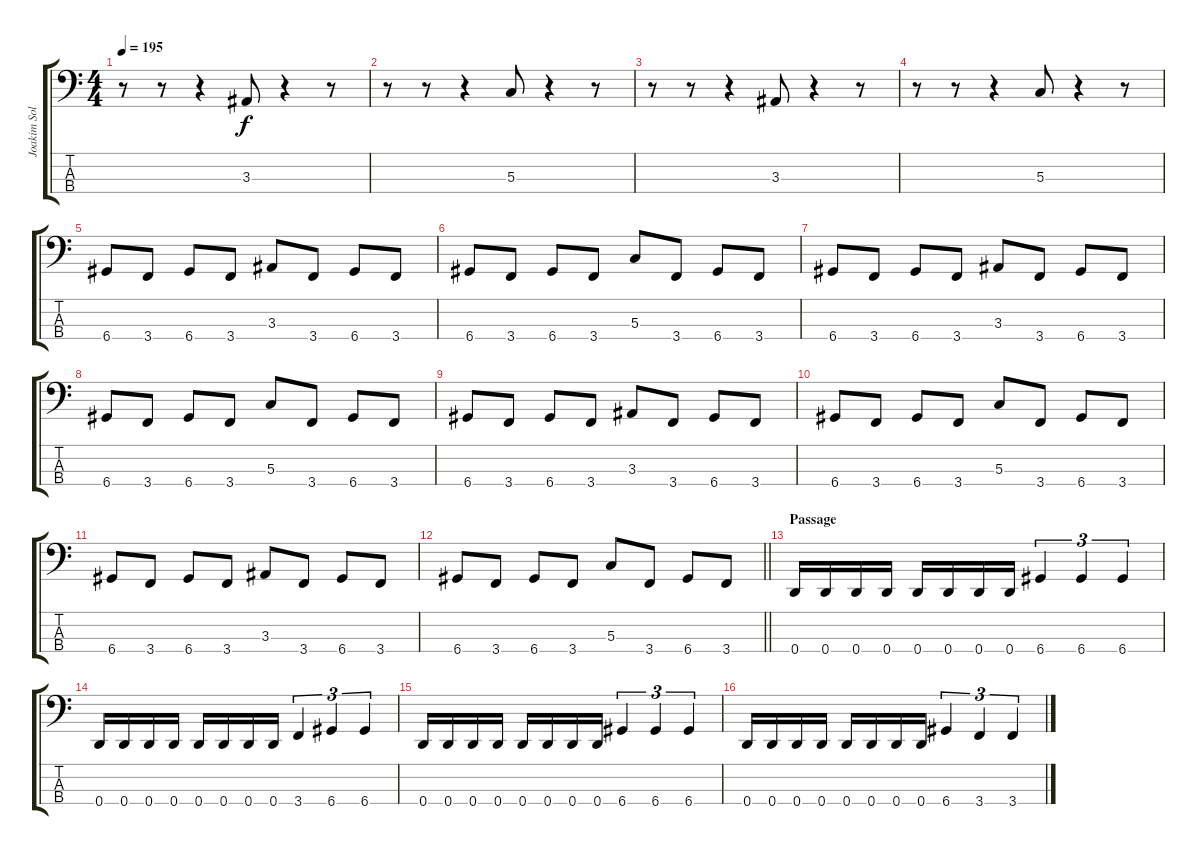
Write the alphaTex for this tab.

\track ("Joakim Soldehed" "Joakim Sol") {instrument distortionguitar}
\staff {score tabs}
\tuning (F2 C2 G1 D1) {hide}
\ts (4 4)
\tempo 195
\clef f4
\ks c
r.8{dy f} r.8 r.4 3.3.8 r.4 r.8 |
r.8 r.8 r.4 5.3.8 r.4 r.8 |
r.8 r.8 r.4 3.3.8 r.4 r.8 |
r.8 r.8 r.4 5.3.8 r.4 r.8 |
6.4.8 3.4.8 6.4.8 3.4.8 3.3.8 3.4.8 6.4.8 3.4.8 |
6.4.8 3.4.8 6.4.8 3.4.8 5.3.8 3.4.8 6.4.8 3.4.8 |
6.4.8 3.4.8 6.4.8 3.4.8 3.3.8 3.4.8 6.4.8 3.4.8 |
6.4.8 3.4.8 6.4.8 3.4.8 5.3.8 3.4.8 6.4.8 3.4.8 |
6.4.8 3.4.8 6.4.8 3.4.8 3.3.8 3.4.8 6.4.8 3.4.8 |
6.4.8 3.4.8 6.4.8 3.4.8 5.3.8 3.4.8 6.4.8 3.4.8 |
6.4.8 3.4.8 6.4.8 3.4.8 3.3.8 3.4.8 6.4.8 3.4.8 |
\barLineRight lightlight
6.4.8 3.4.8 6.4.8 3.4.8 5.3.8 3.4.8 6.4.8 3.4.8 |
\section ("" "Passage")
0.4.16 0.4.16 0.4.16 0.4.16 0.4.16 0.4.16 0.4.16 0.4.16 6.4.4{tu (3 2)} 6.4.4{tu (3 2)} 6.4.4{tu (3 2)} |
0.4.16 0.4.16 0.4.16 0.4.16 0.4.16 0.4.16 0.4.16 0.4.16 3.4.4{tu (3 2)} 6.4.4{tu (3 2)} 6.4.4{tu (3 2)} |
0.4.16 0.4.16 0.4.16 0.4.16 0.4.16 0.4.16 0.4.16 0.4.16 6.4.4{tu (3 2)} 6.4.4{tu (3 2)} 6.4.4{tu (3 2)} |
0.4.16 0.4.16 0.4.16 0.4.16 0.4.16 0.4.16 0.4.16 0.4.16 6.4.4{tu (3 2)} 3.4.4{tu (3 2)} 3.4.4{tu (3 2)}
